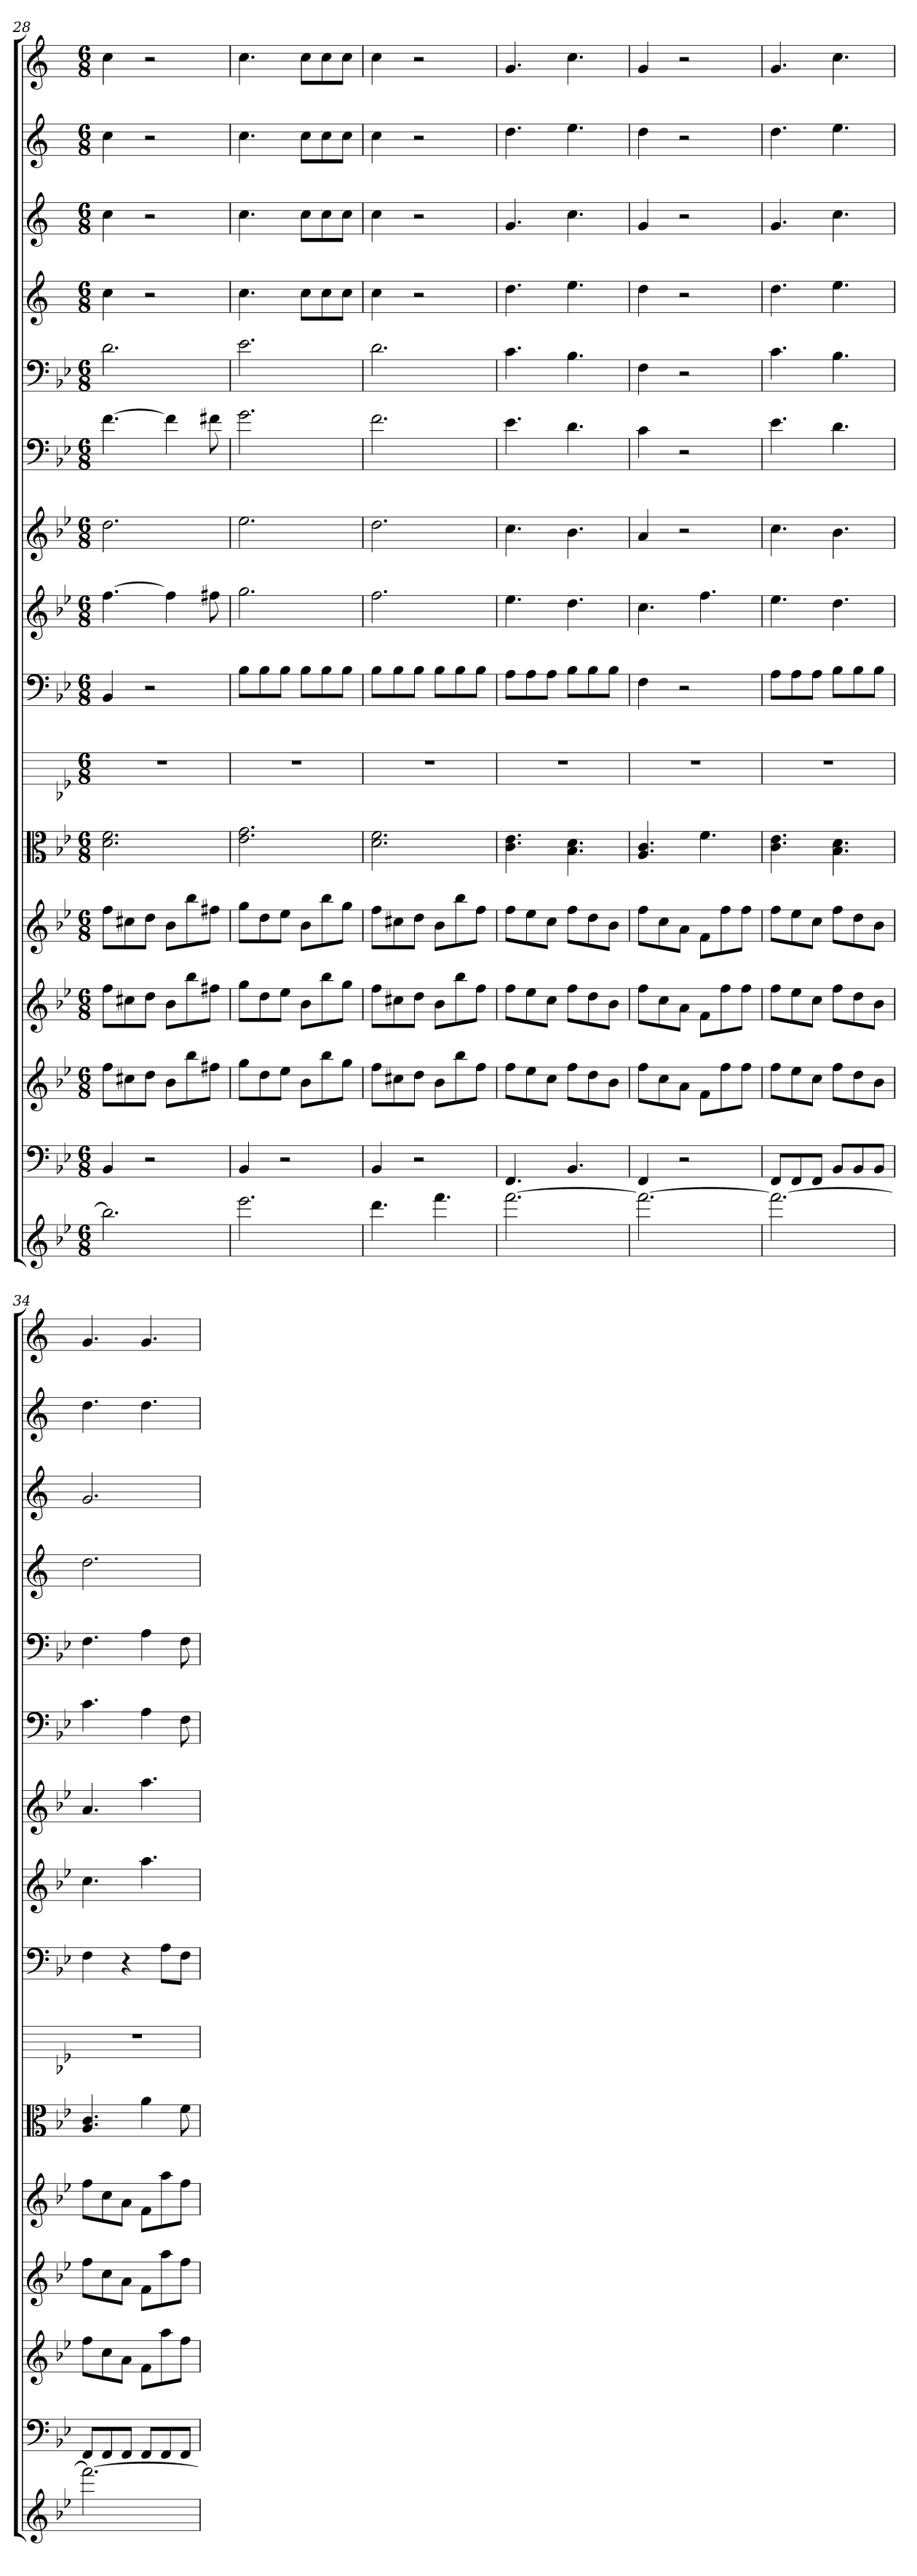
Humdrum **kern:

**kern	**kern	**kern	**kern	**kern	**kern	**kern	**kern	**kern	**kern	**kern	**kern	**kern	**kern	**kern	**kern
*part16	*part15	*part14	*part13	*part12	*part11	*part10	*part9	*part8	*part7	*part6	*part5	*part4	*part3	*part2	*part1
*staff16	*staff15	*staff14	*staff13	*staff12	*staff11	*staff10	*staff9	*staff8	*staff7	*staff6	*staff5	*staff4	*staff3	*staff2	*staff1
*	*clefF4	*	*	*	*clefC3	*	*clefF4	*	*	*clefF4	*clefF4	*	*	*	*
*k[b-e-]	*k[b-e-]	*k[b-e-]	*k[b-e-]	*k[b-e-]	*k[b-e-]	*k[b-e-]	*k[b-e-]	*k[b-e-]	*k[b-e-]	*k[b-e-]	*k[b-e-]	*k[]	*k[]	*k[]	*k[]
*M6/8	*M6/8	*M6/8	*M6/8	*M6/8	*M6/8	*M6/8	*M6/8	*M6/8	*M6/8	*M6/8	*M6/8	*M6/8	*M6/8	*M6/8	*M6/8
=28	=28	=28	=28	=28	=28	=28	=28	=28	=28	=28	=28	=28	=28	=28	=28
2.bb-]	4BB-	8ffL	8ffL	8ffL	2.d 2.f	2.r	4BB-	[4.ff	2.dd	[4.f	2.d	4cc	4cc	4cc	4cc
.	.	8cc#X	8cc#X	8cc#X	.	.	.	.	.	.	.	.	.	.	.
.	2r	8ddJ	8ddJ	8ddJ	.	.	2r	.	.	.	.	2r	2r	2r	2r
.	.	8b-L	8b-L	8b-L	.	.	.	4ff]	.	4f]	.	.	.	.	.
.	.	8bb-	8bb-	8bb-	.	.	.	.	.	.	.	.	.	.	.
.	.	8ff#XJ	8ff#XJ	8ff#XJ	.	.	.	8ff#X	.	8f#X	.	.	.	.	.
=29	=29	=29	=29	=29	=29	=29	=29	=29	=29	=29	=29	=29	=29	=29	=29
2.eee-	4BB-	8ggL	8ggL	8ggL	2.e- 2.g	2.r	8B-\L	2.gg	2.ee-	2.g	2.e-	4.cc	4.cc	4.cc	4.cc
.	.	8dd	8dd	8dd	.	.	8B-\	.	.	.	.	.	.	.	.
.	2r	8ee-J	8ee-J	8ee-J	.	.	8B-\J	.	.	.	.	.	.	.	.
.	.	8b-L	8b-L	8b-L	.	.	8B-\L	.	.	.	.	8ccL	8ccL	8ccL	8ccL
.	.	8bb-	8bb-	8bb-	.	.	8B-\	.	.	.	.	8cc	8cc	8cc	8cc
.	.	8ggJ	8ggJ	8ggJ	.	.	8B-\J	.	.	.	.	8ccJ	8ccJ	8ccJ	8ccJ
=30	=30	=30	=30	=30	=30	=30	=30	=30	=30	=30	=30	=30	=30	=30	=30
4.ddd	4BB-	8ffL	8ffL	8ffL	2.d 2.f	2.r	8B-\L	2.ff	2.dd	2.f	2.d	4cc	4cc	4cc	4cc
.	.	8cc#X	8cc#X	8cc#X	.	.	8B-\	.	.	.	.	.	.	.	.
.	2r	8ddJ	8ddJ	8ddJ	.	.	8B-\J	.	.	.	.	2r	2r	2r	2r
4.fff	.	8b-L	8b-L	8b-L	.	.	8B-\L	.	.	.	.	.	.	.	.
.	.	8bb-	8bb-	8bb-	.	.	8B-\	.	.	.	.	.	.	.	.
.	.	8ffJ	8ffJ	8ffJ	.	.	8B-\J	.	.	.	.	.	.	.	.
=31	=31	=31	=31	=31	=31	=31	=31	=31	=31	=31	=31	=31	=31	=31	=31
[2.fff	4.FF	8ffL	8ffL	8ffL	4.c 4.e-	2.r	8A\L	4.ee-	4.cc	4.e-	4.c	4.dd	4.g	4.dd	4.g
.	.	8ee-	8ee-	8ee-	.	.	8A\	.	.	.	.	.	.	.	.
.	.	8ccJ	8ccJ	8ccJ	.	.	8A\J	.	.	.	.	.	.	.	.
.	4.BB-	8ffL	8ffL	8ffL	4.B- 4.d	.	8B-\L	4.dd	4.b-	4.d	4.B-	4.ee	4.cc	4.ee	4.cc
.	.	8dd	8dd	8dd	.	.	8B-\	.	.	.	.	.	.	.	.
.	.	8b-J	8b-J	8b-J	.	.	8B-\J	.	.	.	.	.	.	.	.
=32	=32	=32	=32	=32	=32	=32	=32	=32	=32	=32	=32	=32	=32	=32	=32
2.fff_	4FF	8ffL	8ffL	8ffL	4.A 4.c	2.r	4F	4.cc	4a	4c	4F	4dd	4g	4dd	4g
.	.	8cc	8cc	8cc	.	.	.	.	.	.	.	.	.	.	.
.	2r	8aJ	8aJ	8aJ	.	.	2r	.	2r	2r	2r	2r	2r	2r	2r
.	.	8fL	8fL	8fL	4.f	.	.	4.ff	.	.	.	.	.	.	.
.	.	8ff	8ff	8ff	.	.	.	.	.	.	.	.	.	.	.
.	.	8ffJ	8ffJ	8ffJ	.	.	.	.	.	.	.	.	.	.	.
=33	=33	=33	=33	=33	=33	=33	=33	=33	=33	=33	=33	=33	=33	=33	=33
2.fff_	8FF/L	8ffL	8ffL	8ffL	4.c 4.e-	2.r	8A\L	4.ee-	4.cc	4.e-	4.c	4.dd	4.g	4.dd	4.g
.	8FF/	8ee-	8ee-	8ee-	.	.	8A\	.	.	.	.	.	.	.	.
.	8FF/J	8ccJ	8ccJ	8ccJ	.	.	8A\J	.	.	.	.	.	.	.	.
.	8BB-/L	8ffL	8ffL	8ffL	4.B- 4.d	.	8B-\L	4.dd	4.b-	4.d	4.B-	4.ee	4.cc	4.ee	4.cc
.	8BB-/	8dd	8dd	8dd	.	.	8B-\	.	.	.	.	.	.	.	.
.	8BB-/J	8b-J	8b-J	8b-J	.	.	8B-\J	.	.	.	.	.	.	.	.
=34	=34	=34	=34	=34	=34	=34	=34	=34	=34	=34	=34	=34	=34	=34	=34
2.fff_	8FF/L	8ffL	8ffL	8ffL	4.A 4.c	2.r	4F	4.cc	4.a	4.c	4.F	2.dd	2.g	4.dd	4.g
.	8FF/	8cc	8cc	8cc	.	.	.	.	.	.	.	.	.	.	.
.	8FF/J	8aJ	8aJ	8aJ	.	.	4r	.	.	.	.	.	.	.	.
.	8FF/L	8fL	8fL	8fL	4a	.	.	4.aa	4.aa	4A	4A	.	.	4.dd	4.g
.	8FF/	8aa	8aa	8aa	.	.	8A\L	.	.	.	.	.	.	.	.
.	8FF/J	8ffJ	8ffJ	8ffJ	8f	.	8F\J	.	.	8F	8F	.	.	.	.
=	=	=	=	=	=	=	=	=	=	=	=	=	=	=	=
*-	*-	*-	*-	*-	*-	*-	*-	*-	*-	*-	*-	*-	*-	*-	*-
